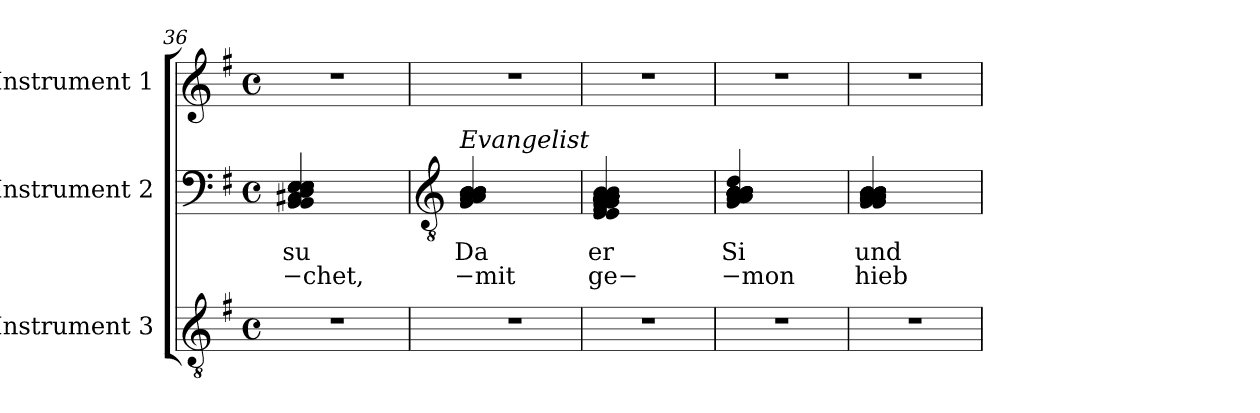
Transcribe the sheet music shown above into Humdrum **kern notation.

**kern	**kern	**text	**text	**kern
*part3	*part2	*part2	*part2	*part1
*staff3	*staff2	*staff2	*staff2	*staff1
*I"Instrument 3	*I"Instrument 2	*	*	*I"Instrument 1
!!LO:LB:g=z
*clefGv2	*clefF4	*	*	*clefG2
*k[f#]	*k[f#]	*	*	*k[f#]
*G:	*G:	*	*	*G:
*M4/4	*M4/4	*	*	*M4/4
*met(c)	*met(c)	*	*	*met(c)
=36	=36	=36	=36	=36
!	!	!LO:LY:b:rj	!LO:LY:b:rj	!
1r	(<4E/ 4E/ 4E/ 4E/ 4E/ 4E/ 4D/ 4C#X/ 4BB/ 4BB/	su	−chet,	1r
.	2.ryy	.	.	.
=37	=37	=37	=37	=37
*	*clefGv2	*	*	*
!	!LO:TX:a:i:t=Evangelist	!	!	!
!	!	!LO:LY:b:rj	!LO:LY:b:rj	!
1r	4B/ 4B/ 4B/ 4B/ 4B/ 4B/ 4B/ 4A/ 4A/ 4G/ 4B/	Da	−mit	1r
.	2.ryy	.	.	.
!!LO:PB:g=z
=38	=38	=38	=38	=38
!	!	!LO:LY:b:rj	!LO:LY:b:rj	!
1r	4B/ 4B/ 4A/ 4A/ 4A/ 4A/ 4A/ 4A/ 4A/ 4A/ 4A/ 4A/ 4A/ 4A/ 4A/ 4A/ 4A/ 4A/ 4A/ 4G/ 4G/ 4F#/ 4E/ 4E/	er	ge−	1r
.	2.ryy	.	.	.
!!LO:LB:g=z
=39	=39	=39	=39	=39
!	!	!LO:LY:b:rj	!LO:LY:b:rj	!
1r	4d/ 4B/ 4B/ 4B/ 4B/ 4B/ 4B/ 4B/ 4B/ 4B/ 4B/ 4B/ 4B/ 4B/ 4B/ 4B/ 4A/ 4A/ 4A/ 4G/ 4B/	Si	−mon	1r
.	2.ryy	.	.	.
!!LO:LB:g=z
=40	=40	=40	=40	=40
!	!	!LO:LY:b:rj	!LO:LY:b:rj	!
1r	4B/ 4B/ 4B/ 4B/ 4B/ 4A/ 4A/ 4A/ 4A/ 4A/ 4A/ 4A/ 4A/ 4A/ 4G/ 4G/ 4B/	und	hieb	1r
.	2.ryy	.	.	.
=	=	=	=	=
*-	*-	*-	*-	*-
